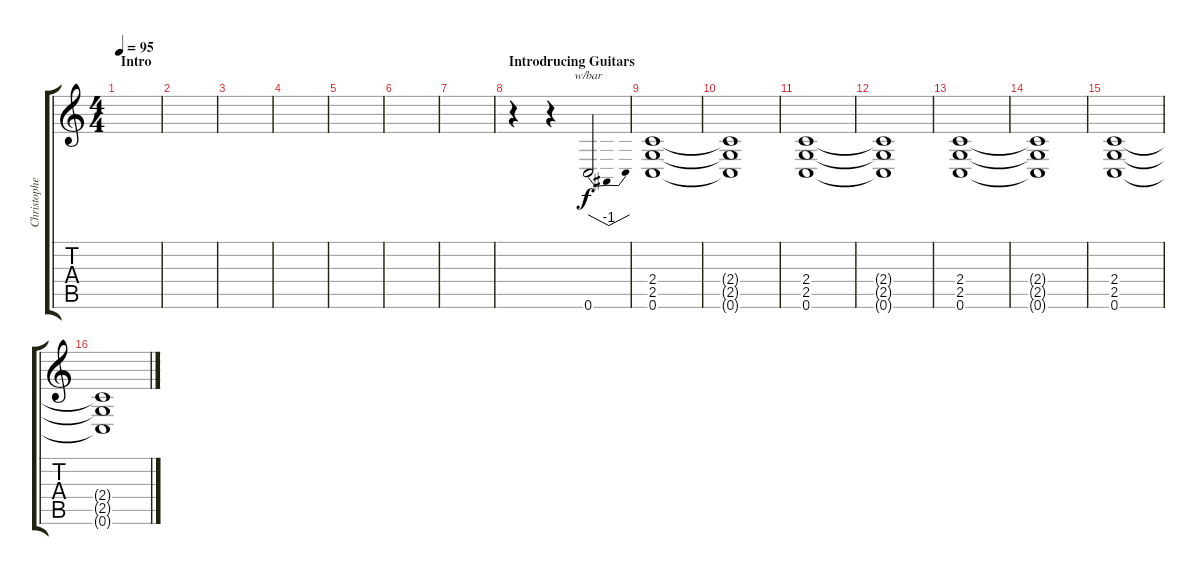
\track ("Christopher (R)" "Christophe") {instrument distortionguitar}
\staff {score tabs}
\tuning (C4 G3 Eb3 Bb2 F2 C2) {hide}
\ts (4 4)
\section ("" "Intro")
\tempo 95
\clef g2
\ks c
|
|
|
|
|
|
|
\section ("" "Introdrucing Guitars")
r.4 r.4 0.6.2{tbe (dip default 0 0 30 -4 60 0)} |
(2.4 2.5 0.6).1 |
(2.4{t} 2.5{t} 0.6{t}).1 |
(2.4 2.5 0.6).1 |
(2.4{t} 2.5{t} 0.6{t}).1 |
(2.4 2.5 0.6).1 |
(2.4{t} 2.5{t} 0.6{t}).1 |
(2.4 2.5 0.6).1 |
(2.4{t} 2.5{t} 0.6{t}).1
